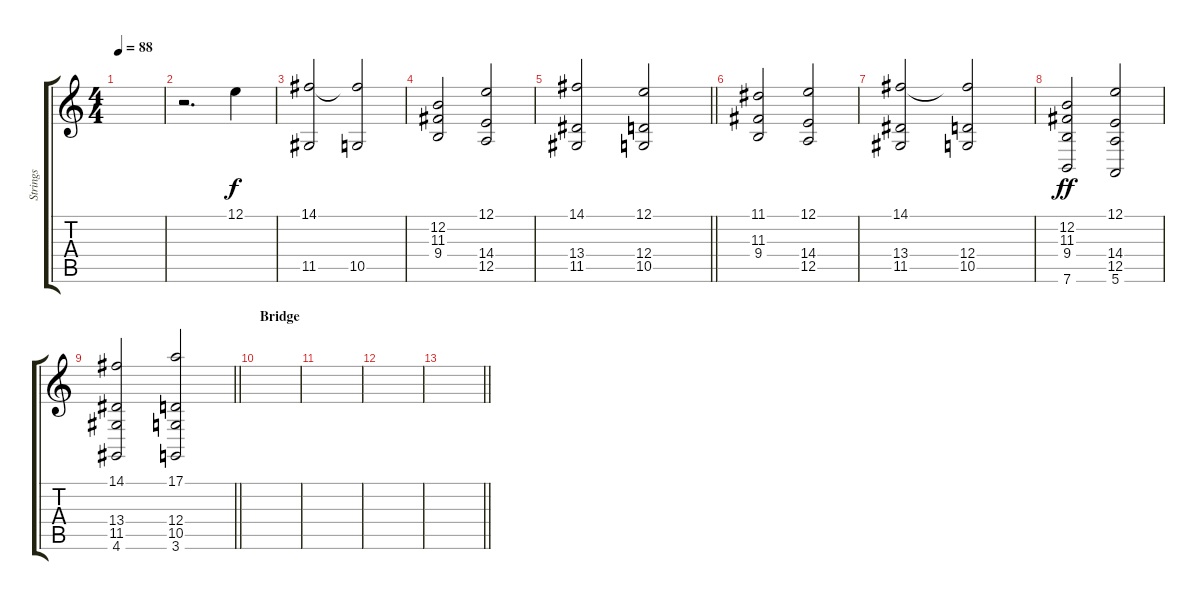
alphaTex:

\track ("Strings" "Strings") {instrument stringensemble2}
\staff {score tabs}
\tuning (E4 B3 G3 D3 A2 E2) {hide}
\ts (4 4)
\tempo 88
\clef g2
\ks c
|
r.2{d volume 3} 12.1.4{volume 9} |
(14.1 11.5).2 (14.1{t} 10.5).2 |
(12.2 11.3 9.4).2 (12.1 14.4 12.5).2 |
\barLineRight lightlight
(14.1 13.4 11.5).2 (12.1 12.4 10.5).2 |
(11.1 11.3 9.4).2 (12.1 14.4 12.5).2 |
(14.1 13.4 11.5).2 (14.1{t} 12.4 10.5).2 |
(12.2 11.3 9.4 7.6).2{dy ff} (12.1 14.4 12.5 5.6).2 |
\barLineRight lightlight
(14.1 13.4 11.5 4.6).2 (17.1 12.4 10.5 3.6).2 |
\section ("" "Bridge")
|
|
|
\barLineRight lightlight
